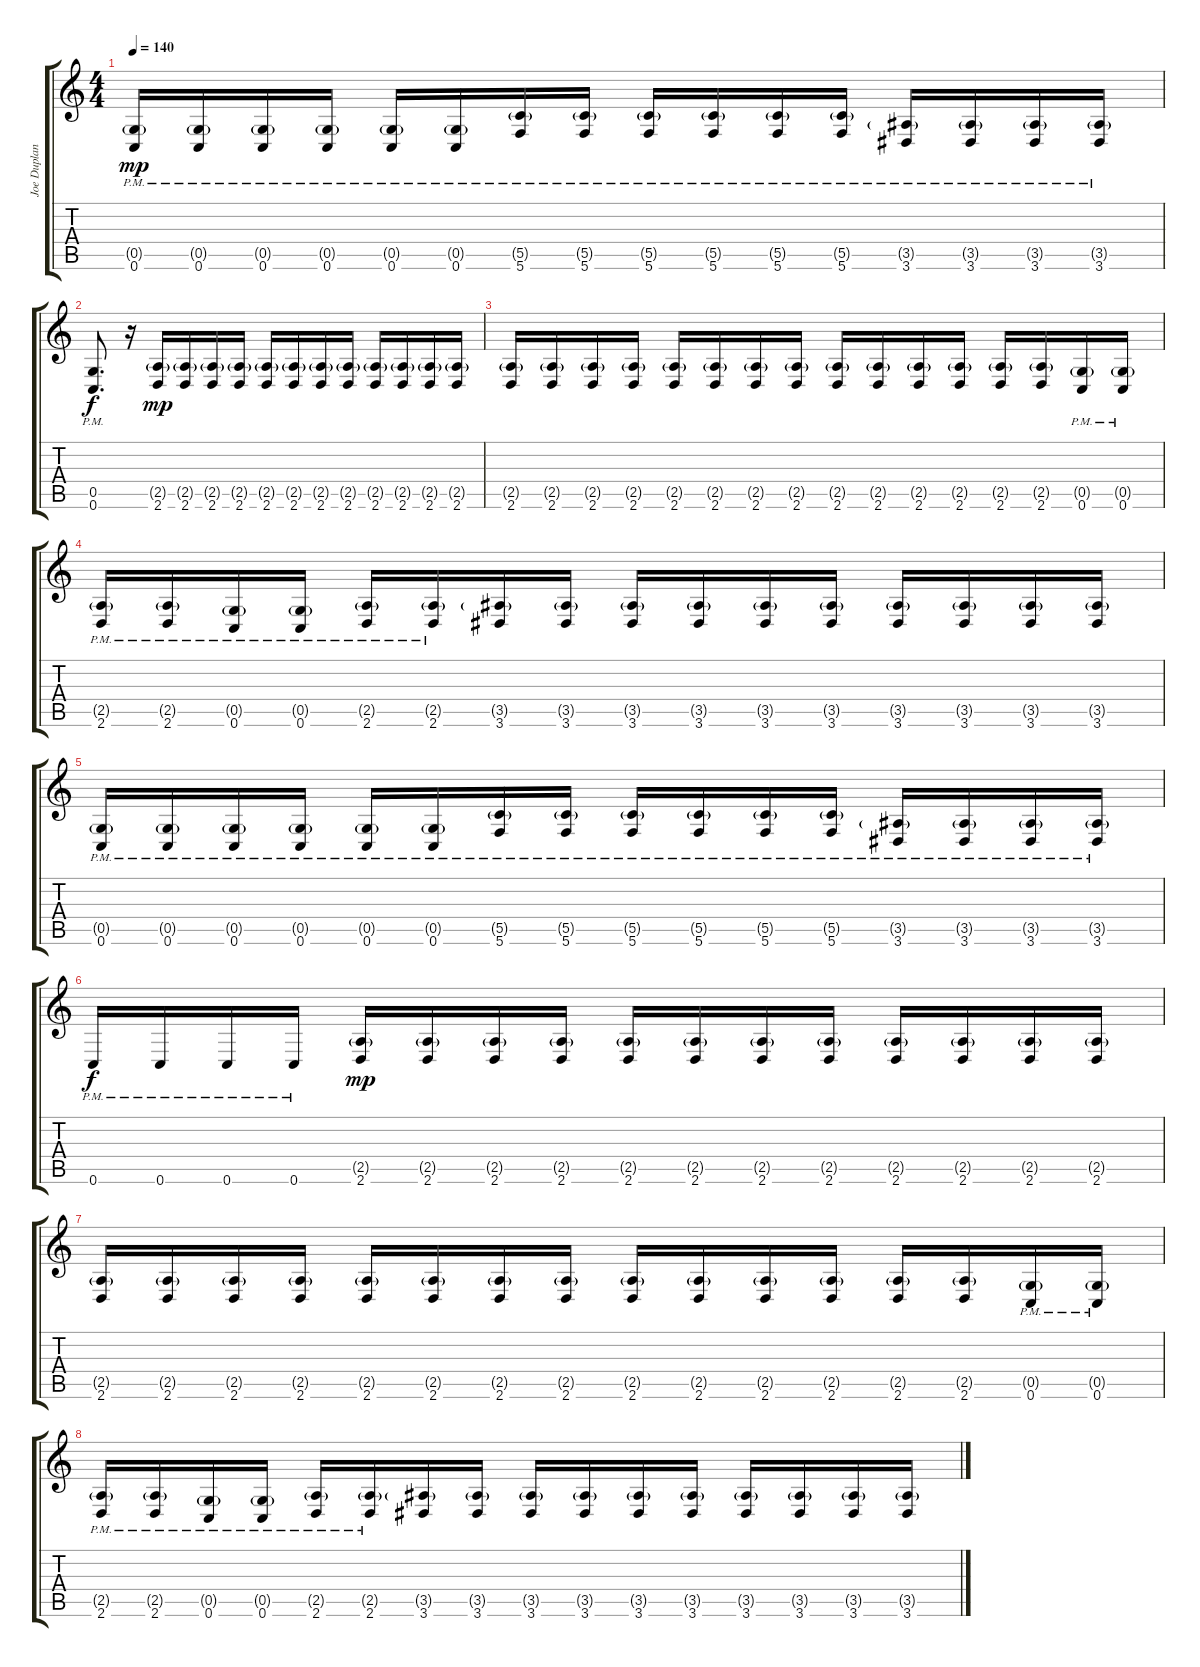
\track ("Joe Duplantier" "Joe Duplan") {instrument distortionguitar}
\staff {score tabs}
\tuning (D4 A3 F3 C3 G2 C2) {hide}
\ts (4 4)
\tempo 140
\clef g2
\ks c
(0.5{g pm} 0.6{pm}).16{dy mp} (0.5{g pm} 0.6{pm}).16 (0.5{g pm} 0.6{pm}).16 (0.5{g pm} 0.6{pm}).16 (0.5{g pm} 0.6{pm}).16 (0.5{g pm} 0.6{pm}).16 (5.5{g pm} 5.6{pm}).16 (5.5{g pm} 5.6{pm}).16 (5.5{g pm} 5.6{pm}).16 (5.5{g pm} 5.6{pm}).16 (5.5{g pm} 5.6{pm}).16 (5.5{g pm} 5.6{pm}).16 (3.5{g pm} 3.6{pm}).16 (3.5{g pm} 3.6{pm}).16 (3.5{g pm} 3.6{pm}).16 (3.5{g pm} 3.6{pm}).16 |
(0.5{pm} 0.6{pm}).8{d dy f} r.16 (2.5{g} 2.6).16{dy mp} (2.5{g} 2.6).16 (2.5{g} 2.6).16 (2.5{g} 2.6).16 (2.5{g} 2.6).16 (2.5{g} 2.6).16 (2.5{g} 2.6).16 (2.5{g} 2.6).16 (2.5{g} 2.6).16 (2.5{g} 2.6).16 (2.5{g} 2.6).16 (2.5{g} 2.6).16 |
(2.5{g} 2.6).16 (2.5{g} 2.6).16 (2.5{g} 2.6).16 (2.5{g} 2.6).16 (2.5{g} 2.6).16 (2.5{g} 2.6).16 (2.5{g} 2.6).16 (2.5{g} 2.6).16 (2.5{g} 2.6).16 (2.5{g} 2.6).16 (2.5{g} 2.6).16 (2.5{g} 2.6).16 (2.5{g} 2.6).16 (2.5{g} 2.6).16 (0.5{g pm} 0.6{pm}).16 (0.5{g pm} 0.6{pm}).16 |
(2.5{g} 2.6{pm}).16 (2.5{g} 2.6{pm}).16 (0.5{g} 0.6{pm}).16 (0.5{g} 0.6{pm}).16 (2.5{g pm} 2.6{pm}).16 (2.5{g pm} 2.6{pm}).16 (3.5{g} 3.6).16 (3.5{g} 3.6).16 (3.5{g} 3.6).16 (3.5{g} 3.6).16 (3.5{g} 3.6).16 (3.5{g} 3.6).16 (3.5{g} 3.6).16 (3.5{g} 3.6).16 (3.5{g} 3.6).16 (3.5{g} 3.6).16 |
(0.5{g pm} 0.6{pm}).16 (0.5{g pm} 0.6{pm}).16 (0.5{g pm} 0.6{pm}).16 (0.5{g pm} 0.6{pm}).16 (0.5{g pm} 0.6{pm}).16 (0.5{g pm} 0.6{pm}).16 (5.5{g pm} 5.6{pm}).16 (5.5{g pm} 5.6{pm}).16 (5.5{g pm} 5.6{pm}).16 (5.5{g pm} 5.6{pm}).16 (5.5{g pm} 5.6{pm}).16 (5.5{g pm} 5.6{pm}).16 (3.5{g pm} 3.6{pm}).16 (3.5{g pm} 3.6{pm}).16 (3.5{g pm} 3.6{pm}).16 (3.5{g pm} 3.6{pm}).16 |
0.6{pm}.16{dy f} 0.6{pm}.16 0.6{pm}.16 0.6{pm}.16 (2.5{g} 2.6).16{dy mp} (2.5{g} 2.6).16 (2.5{g} 2.6).16 (2.5{g} 2.6).16 (2.5{g} 2.6).16 (2.5{g} 2.6).16 (2.5{g} 2.6).16 (2.5{g} 2.6).16 (2.5{g} 2.6).16 (2.5{g} 2.6).16 (2.5{g} 2.6).16 (2.5{g} 2.6).16 |
(2.5{g} 2.6).16 (2.5{g} 2.6).16 (2.5{g} 2.6).16 (2.5{g} 2.6).16 (2.5{g} 2.6).16 (2.5{g} 2.6).16 (2.5{g} 2.6).16 (2.5{g} 2.6).16 (2.5{g} 2.6).16 (2.5{g} 2.6).16 (2.5{g} 2.6).16 (2.5{g} 2.6).16 (2.5{g} 2.6).16 (2.5{g} 2.6).16 (0.5{g pm} 0.6{pm}).16 (0.5{g pm} 0.6{pm}).16 |
(2.5{g} 2.6{pm}).16 (2.5{g} 2.6{pm}).16 (0.5{g} 0.6{pm}).16 (0.5{g} 0.6{pm}).16 (2.5{g pm} 2.6{pm}).16 (2.5{g pm} 2.6{pm}).16 (3.5{g} 3.6).16 (3.5{g} 3.6).16 (3.5{g} 3.6).16 (3.5{g} 3.6).16 (3.5{g} 3.6).16 (3.5{g} 3.6).16 (3.5{g} 3.6).16 (3.5{g} 3.6).16 (3.5{g} 3.6).16 (3.5{g} 3.6).16
